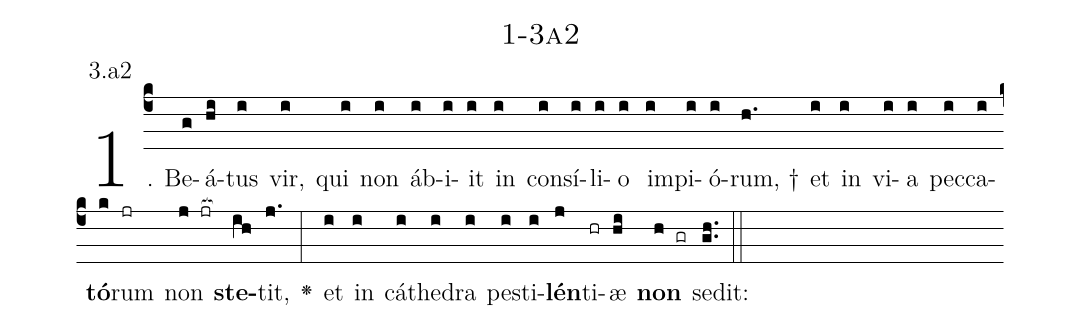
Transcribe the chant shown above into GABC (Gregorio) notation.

name: 1-3a2;
annotation: 3.a2;
%%
(c4)1. Be(g)á(hi)tus(i) vir,(i) qui(i) non(i) áb(i)i(i)it(i) in(i) con(i)sí(i)li(i)o(i) im(i)pi(i)ó(i)rum, †(h.) et(i) in(i) vi(i)a(i) pec(i)ca(i)<b>tó</b>(k)rum(jr) non(j jr[ocb:1{]) <b>ste</b>(ih[ocb:0}])tit,(j.) <v>\greheightstar</v>(:) et(i) in(i) cá(i)the(i)dra(i) pes(i)ti(i)<b>lén</b>(j)ti(hr)æ(hi) <b>non</b>(h gr) sedit:(gh..) (::)
